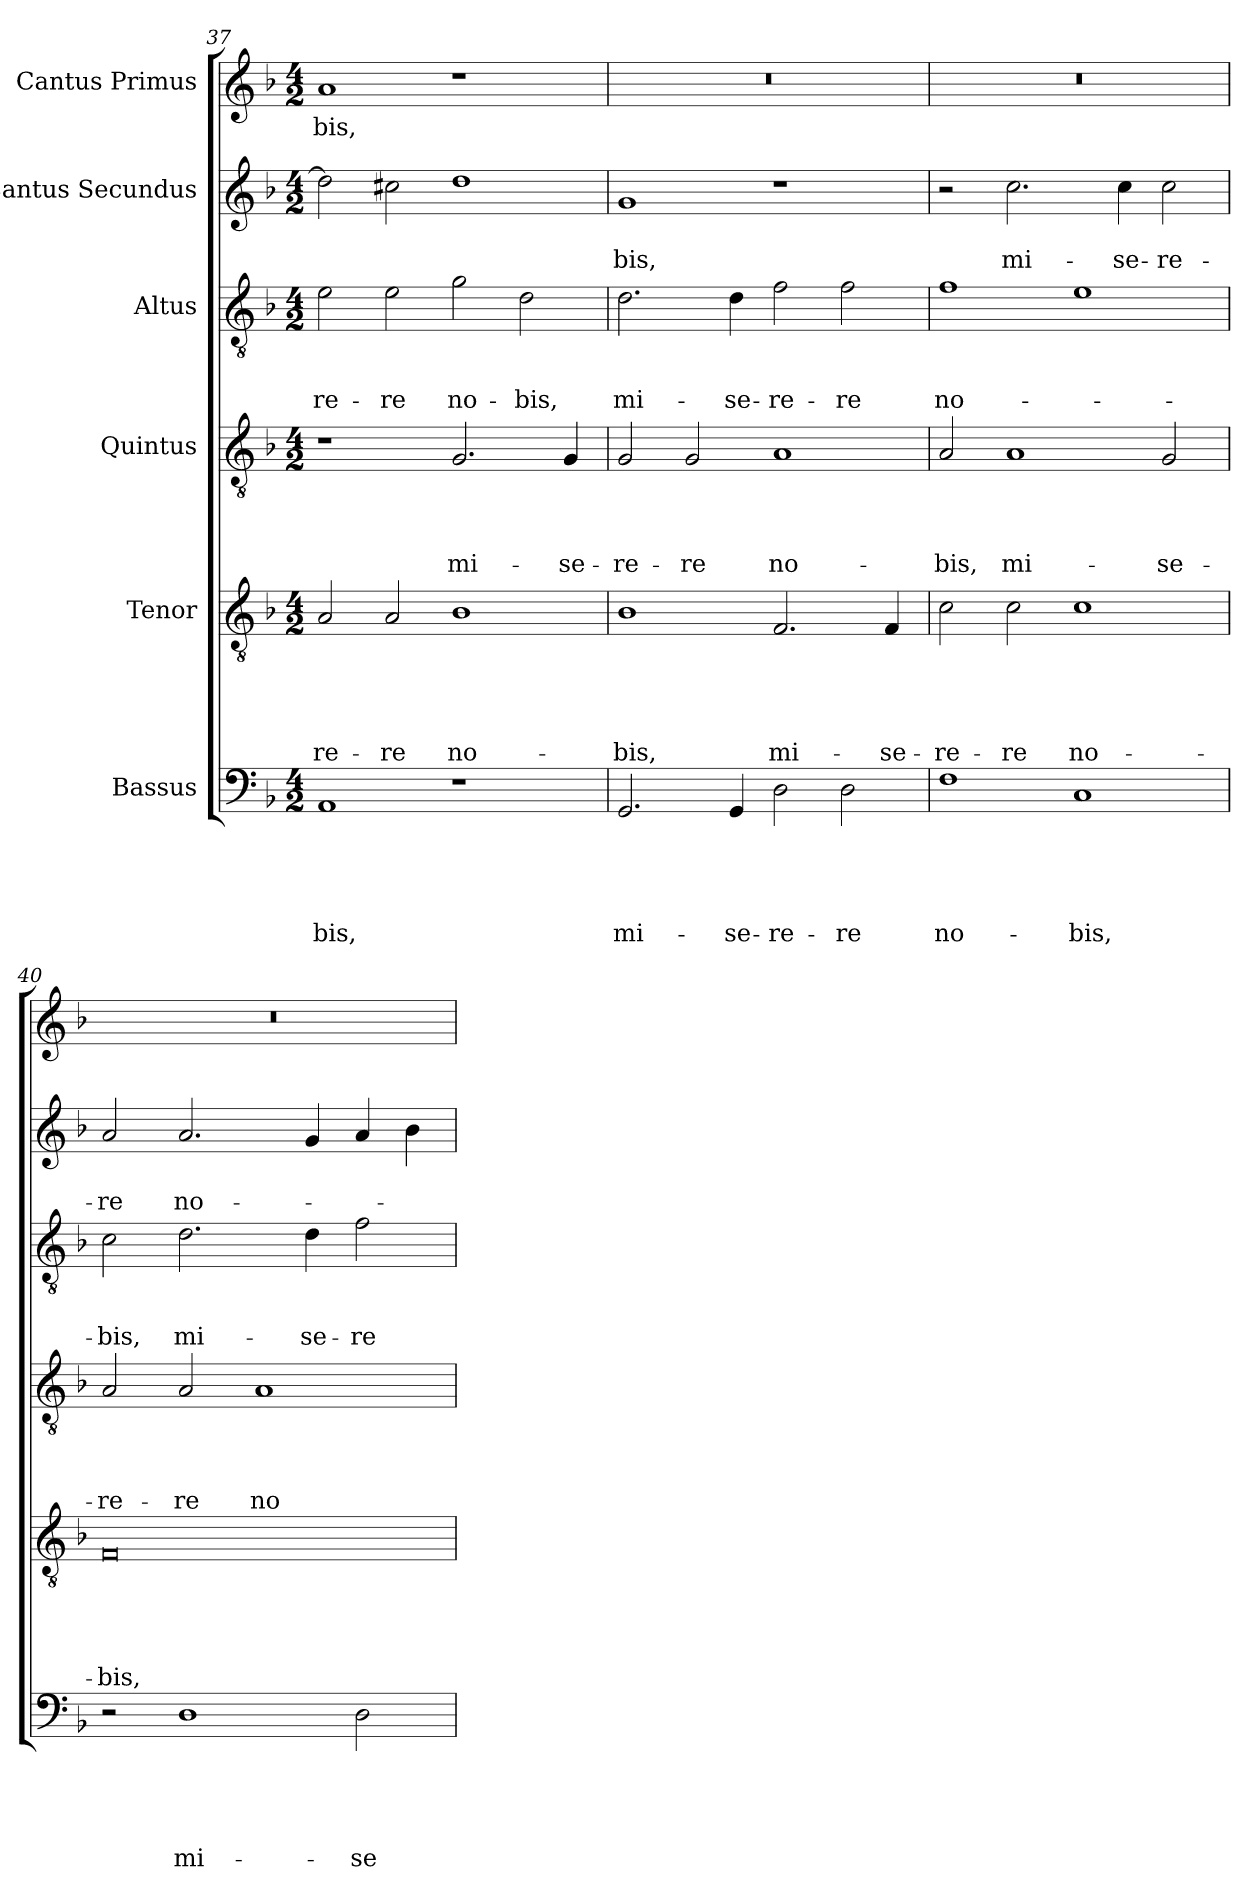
**kern	**text	**text	**text	**text	**text	**kern	**text	**text	**text	**text	**text	**kern	**text	**text	**text	**text	**kern	**text	**text	**text	**kern	**text	**text	**kern	**text
*part6	*part6	*part6	*part6	*part6	*part6	*part5	*part5	*part5	*part5	*part5	*part5	*part4	*part4	*part4	*part4	*part4	*part3	*part3	*part3	*part3	*part2	*part2	*part2	*part1	*part1
*staff6	*staff6	*staff6	*staff6	*staff6	*staff6	*staff5	*staff5	*staff5	*staff5	*staff5	*staff5	*staff4	*staff4	*staff4	*staff4	*staff4	*staff3	*staff3	*staff3	*staff3	*staff2	*staff2	*staff2	*staff1	*staff1
*I"Bassus	*	*	*	*	*	*I"Tenor	*	*	*	*	*	*I"Quintus	*	*	*	*	*I"Altus	*	*	*	*I"Cantus Secundus	*	*	*I"Cantus Primus	*
*clefF4	*	*	*	*	*	*clefGv2	*	*	*	*	*	*clefGv2	*	*	*	*	*clefGv2	*	*	*	*clefG2	*	*	*clefG2	*
*k[b-]	*	*	*	*	*	*k[b-]	*	*	*	*	*	*k[b-]	*	*	*	*	*k[b-]	*	*	*	*k[b-]	*	*	*k[b-]	*
*M4/2	*	*	*	*	*	*M4/2	*	*	*	*	*	*M4/2	*	*	*	*	*M4/2	*	*	*	*M4/2	*	*	*M4/2	*
=37	=37	=37	=37	=37	=37	=37	=37	=37	=37	=37	=37	=37	=37	=37	=37	=37	=37	=37	=37	=37	=37	=37	=37	=37	=37
1AA/	.	.	.	.	-bis,	2A/	.	.	.	.	-re-	1r	.	.	.	.	2e\	.	.	-re-	2dd\]	.	.	1a/	-bis,
.	.	.	.	.	.	2A/	.	.	.	.	-re	.	.	.	.	.	2e\	.	.	-re	2cc#X\	.	.	.	.
1r	.	.	.	.	.	1B-\	.	.	.	.	no-	2.G/	.	.	.	mi-	2g\	.	.	no-	1dd\	.	.	1r	.
.	.	.	.	.	.	.	.	.	.	.	.	.	.	.	.	.	2d\	.	.	-bis,	.	.	.	.	.
.	.	.	.	.	.	.	.	.	.	.	.	4G/	.	.	.	-se-	.	.	.	.	.	.	.	.	.
=38	=38	=38	=38	=38	=38	=38	=38	=38	=38	=38	=38	=38	=38	=38	=38	=38	=38	=38	=38	=38	=38	=38	=38	=38	=38
2.GG/	.	.	.	.	mi-	1B-\	.	.	.	.	-bis,	2G/	.	.	.	-re-	2.d\	.	.	mi-	1g/	.	-bis,	0r	.
.	.	.	.	.	.	.	.	.	.	.	.	2G/	.	.	.	-re	.	.	.	.	.	.	.	.	.
4GG/	.	.	.	.	-se-	.	.	.	.	.	.	.	.	.	.	.	4d\	.	.	-se-	.	.	.	.	.
2D\	.	.	.	.	-re-	2.F/	.	.	.	.	mi-	1A/	.	.	.	no-	2f\	.	.	-re-	1r	.	.	.	.
2D\	.	.	.	.	-re	.	.	.	.	.	.	.	.	.	.	.	2f\	.	.	-re	.	.	.	.	.
.	.	.	.	.	.	4F/	.	.	.	.	-se-	.	.	.	.	.	.	.	.	.	.	.	.	.	.
=39	=39	=39	=39	=39	=39	=39	=39	=39	=39	=39	=39	=39	=39	=39	=39	=39	=39	=39	=39	=39	=39	=39	=39	=39	=39
1F\	.	.	.	.	no-	2c\	.	.	.	.	-re-	2A/	.	.	.	-bis,	1f\	.	.	no-	2r	.	.	0r	.
.	.	.	.	.	.	2c\	.	.	.	.	-re	1A/	.	.	.	mi-	.	.	.	.	2.cc\	.	mi-	.	.
1C/	.	.	.	.	-bis,	1c\	.	.	.	.	no-	.	.	.	.	.	1e\	.	.	.	.	.	.	.	.
.	.	.	.	.	.	.	.	.	.	.	.	.	.	.	.	.	.	.	.	.	4cc\	.	-se-	.	.
.	.	.	.	.	.	.	.	.	.	.	.	2G/	.	.	.	-se-	.	.	.	.	2cc\	.	-re-	.	.
=40	=40	=40	=40	=40	=40	=40	=40	=40	=40	=40	=40	=40	=40	=40	=40	=40	=40	=40	=40	=40	=40	=40	=40	=40	=40
2r	.	.	.	.	.	0F/	.	.	.	.	-bis,	2A/	.	.	.	-re-	2c\	.	.	-bis,	2a/	.	-re	0r	.
1D\	.	.	.	.	mi-	.	.	.	.	.	.	2A/	.	.	.	-re	2.d\	.	.	mi-	2.a/	.	no-	.	.
.	.	.	.	.	.	.	.	.	.	.	.	1A/	.	.	.	no-	.	.	.	.	.	.	.	.	.
.	.	.	.	.	.	.	.	.	.	.	.	.	.	.	.	.	4d\	.	.	-se-	4g/	.	.	.	.
2D\	.	.	.	.	-se-	.	.	.	.	.	.	.	.	.	.	.	2f\	.	.	-re-	4a/	.	.	.	.
.	.	.	.	.	.	.	.	.	.	.	.	.	.	.	.	.	.	.	.	.	4b-\	.	.	.	.
=	=	=	=	=	=	=	=	=	=	=	=	=	=	=	=	=	=	=	=	=	=	=	=	=	=
*-	*-	*-	*-	*-	*-	*-	*-	*-	*-	*-	*-	*-	*-	*-	*-	*-	*-	*-	*-	*-	*-	*-	*-	*-	*-
